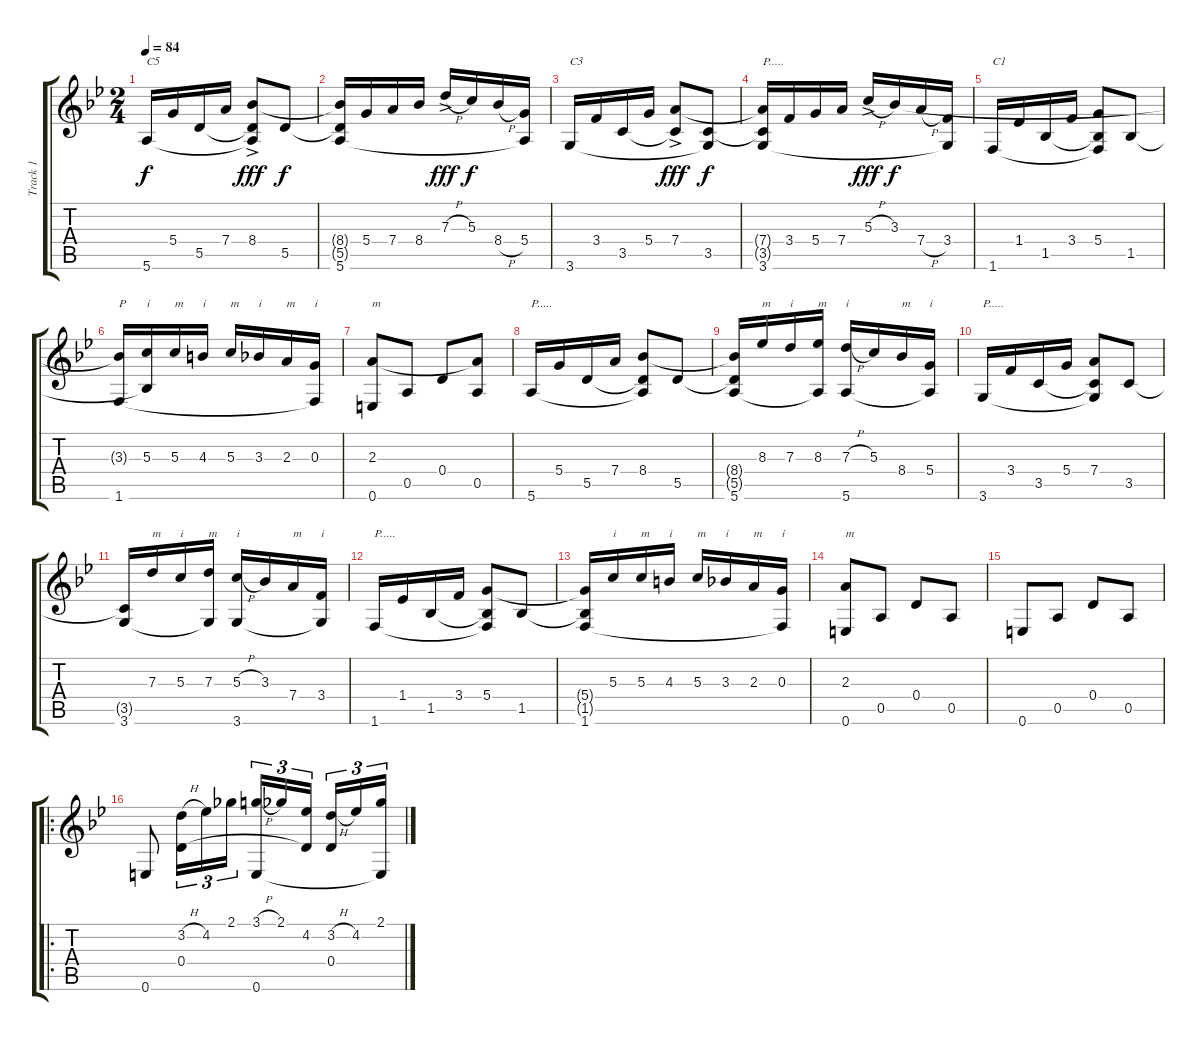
\track ("Track 1" "Track 1") {instrument acousticguitarnylon}
\staff {score tabs}
\tuning (E4 B3 G3 D3 A2 E2) {hide}
\ts (2 4)
\tempo 84
\clef g2
\ks gminor
5.6.16{txt "C5" dy f} 5.4.16 5.5.16 7.4.16 (8.4{ac} 5.5{t} 5.6{t}).8{dy fff} 5.5.8{dy f} |
(8.4{t} 5.5{t} 5.6).16 5.4.16 7.4.16 8.4.16 7.3{h ac}.16{dy fff} 5.3.16{dy f} 8.4{h}.16 (5.4 5.6{t}).16 |
3.6.16{txt "C3"} 3.4.16 3.5.16 5.4.16 (7.4{ac} 3.5{t}).8{dy fff} (3.5 3.6{t}).8{dy f} |
(7.4{t} 3.5{t} 3.6).16{txt "P....."} 3.4.16 5.4.16 7.4.16 5.3{h ac}.16{dy fff} 3.3.16{dy f} 7.4{h}.16 (3.4 3.6{t}).16 |
1.6.16{txt "C1"} 1.4.16 1.5.16 3.4.16 (5.4 1.5{t} 1.6{t}).8 1.5.8 |
(3.3{t} 1.6).16{txt "P"} (5.3 1.5{t}).16{txt "i"} 5.3.16{txt "m"} 4.3.16{txt "i"} 5.3.16{txt "m"} 3.3.16{txt "i"} 2.3.16{txt "m"} (0.3 1.6{t}).16{txt "i"} |
(2.3 0.6).8{txt "m"} 0.5.8 0.4.8 (2.3{t} 0.5).8 |
5.6.16{txt "P....."} 5.4.16 5.5.16 7.4.16 (8.4 5.5{t} 5.6{t}).8 5.5.8 |
(8.4{t} 5.5{t} 5.6).16 8.3.16{txt "m"} 7.3.16{txt "i"} (8.3 5.6{t}).16{txt "m"} (7.3{h} 5.6).16{txt "i"} 5.3.16 8.4.16{txt "m"} (5.4 5.6{t}).16{txt "i"} |
3.6.16{txt "P....."} 3.4.16 3.5.16 5.4.16 (7.4 3.5{t} 3.6{t}).8 3.5.8 |
(3.5{t} 3.6).16 7.3.16{txt "m"} 5.3.16{txt "i"} (7.3 3.6{t}).16{txt "m"} (5.3{h} 3.6).16{txt "i"} 3.3.16 7.4.16{txt "m"} (3.4 3.6{t}).16{txt "i"} |
1.6.16{txt "P....."} 1.4.16 1.5.16 3.4.16 (5.4 1.5{t} 1.6{t}).8 1.5.8 |
(5.4{t} 1.5{t} 1.6).16 5.3.16{txt "i"} 5.3.16{txt "m"} 4.3.16{txt "i"} 5.3.16{txt "m"} 3.3.16{txt "i"} 2.3.16{txt "m"} (0.3 1.6{t}).16{txt "i"} |
(2.3 0.6).8{txt "m"} 0.5.8 0.4.8 0.5.8 |
0.6.8 0.5.8 0.4.8 0.5.8 |
\ro
0.6.8 (3.2{h} 0.4).16{tu (3 2)} 4.2.16{tu (3 2)} 2.1.16{tu (3 2)} (3.1{h} 0.6).16{tu (3 2)} 2.1.16{tu (3 2)} (4.2 0.4{t}).16{tu (3 2)} (3.2{h} 0.4).16{tu (3 2)} 4.2.16{tu (3 2)} (2.1 0.6{t}).16{tu (3 2)}
